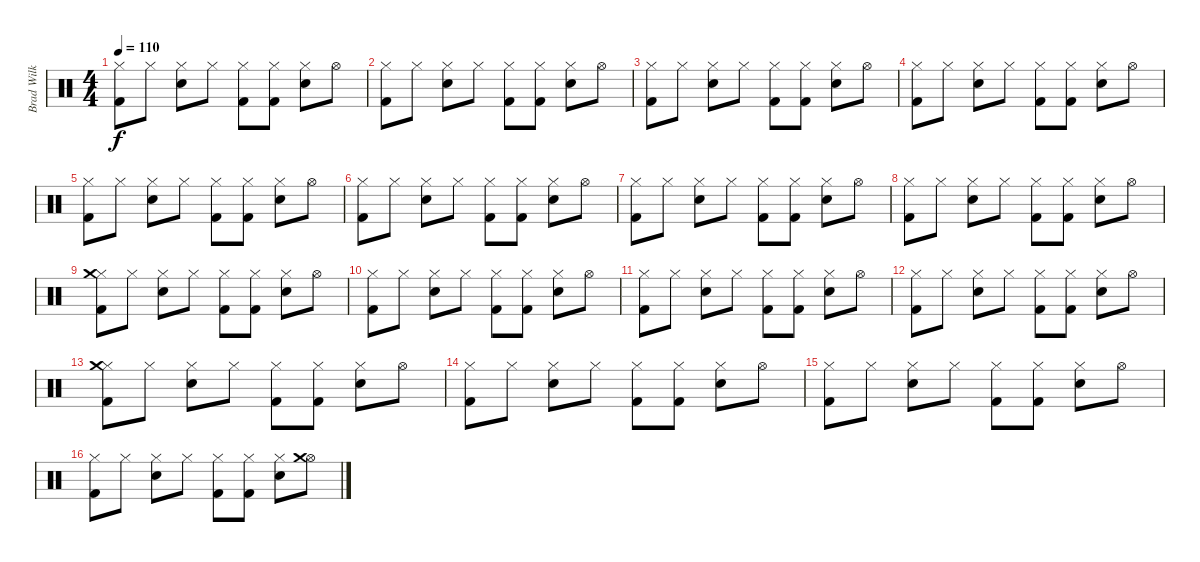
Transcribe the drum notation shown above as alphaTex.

\track ("Brad Wilk" "Brad Wilk") {instrument percussion}
\staff {score}
\articulation defaults
\ts (4 4)
\tempo 110
\clef neutral
\ks c
("Hi-Hat (closed)" "Kick (hit) 2").8{dy f} "Hi-Hat (closed)".8 ("Hi-Hat (closed)" "Snare (hit) 2").8 "Hi-Hat (closed)".8 ("Hi-Hat (closed)" "Kick (hit) 2").8 ("Hi-Hat (closed)" "Kick (hit) 2").8 ("Hi-Hat (closed)" "Snare (hit) 2").8 "Hi-Hat (open)".8 |
("Hi-Hat (closed)" "Kick (hit) 2").8 "Hi-Hat (closed)".8 ("Hi-Hat (closed)" "Snare (hit) 2").8 "Hi-Hat (closed)".8 ("Hi-Hat (closed)" "Kick (hit) 2").8 ("Hi-Hat (closed)" "Kick (hit) 2").8 ("Hi-Hat (closed)" "Snare (hit) 2").8 "Hi-Hat (open)".8 |
("Hi-Hat (closed)" "Kick (hit) 2").8 "Hi-Hat (closed)".8 ("Hi-Hat (closed)" "Snare (hit) 2").8 "Hi-Hat (closed)".8 ("Hi-Hat (closed)" "Kick (hit) 2").8 ("Hi-Hat (closed)" "Kick (hit) 2").8 ("Hi-Hat (closed)" "Snare (hit) 2").8 "Hi-Hat (open)".8 |
("Hi-Hat (closed)" "Kick (hit) 2").8 "Hi-Hat (closed)".8 ("Hi-Hat (closed)" "Snare (hit) 2").8 "Hi-Hat (closed)".8 ("Hi-Hat (closed)" "Kick (hit) 2").8 ("Hi-Hat (closed)" "Kick (hit) 2").8 ("Hi-Hat (closed)" "Snare (hit) 2").8 "Hi-Hat (open)".8 |
("Hi-Hat (closed)" "Kick (hit) 2").8 "Hi-Hat (closed)".8 ("Hi-Hat (closed)" "Snare (hit) 2").8 "Hi-Hat (closed)".8 ("Hi-Hat (closed)" "Kick (hit) 2").8 ("Hi-Hat (closed)" "Kick (hit) 2").8 ("Hi-Hat (closed)" "Snare (hit) 2").8 "Hi-Hat (open)".8 |
("Hi-Hat (closed)" "Kick (hit) 2").8 "Hi-Hat (closed)".8 ("Hi-Hat (closed)" "Snare (hit) 2").8 "Hi-Hat (closed)".8 ("Hi-Hat (closed)" "Kick (hit) 2").8 ("Hi-Hat (closed)" "Kick (hit) 2").8 ("Hi-Hat (closed)" "Snare (hit) 2").8 "Hi-Hat (open)".8 |
("Hi-Hat (closed)" "Kick (hit) 2").8 "Hi-Hat (closed)".8 ("Hi-Hat (closed)" "Snare (hit) 2").8 "Hi-Hat (closed)".8 ("Hi-Hat (closed)" "Kick (hit) 2").8 ("Hi-Hat (closed)" "Kick (hit) 2").8 ("Hi-Hat (closed)" "Snare (hit) 2").8 "Hi-Hat (open)".8 |
("Hi-Hat (closed)" "Kick (hit) 2").8 "Hi-Hat (closed)".8 ("Hi-Hat (closed)" "Snare (hit) 2").8 "Hi-Hat (closed)".8 ("Hi-Hat (closed)" "Kick (hit) 2").8 ("Hi-Hat (closed)" "Kick (hit) 2").8 ("Hi-Hat (closed)" "Snare (hit) 2").8 "Hi-Hat (open)".8 |
("Hi-Hat (closed)" "Crash medium (hit)" "Kick (hit) 2").8 "Hi-Hat (closed)".8 ("Hi-Hat (closed)" "Snare (hit) 2").8 "Hi-Hat (closed)".8 ("Hi-Hat (closed)" "Kick (hit) 2").8 ("Hi-Hat (closed)" "Kick (hit) 2").8 ("Hi-Hat (closed)" "Snare (hit) 2").8 "Hi-Hat (open)".8 |
("Hi-Hat (closed)" "Kick (hit) 2").8 "Hi-Hat (closed)".8 ("Hi-Hat (closed)" "Snare (hit) 2").8 "Hi-Hat (closed)".8 ("Hi-Hat (closed)" "Kick (hit) 2").8 ("Hi-Hat (closed)" "Kick (hit) 2").8 ("Hi-Hat (closed)" "Snare (hit) 2").8 "Hi-Hat (open)".8 |
("Hi-Hat (closed)" "Kick (hit) 2").8 "Hi-Hat (closed)".8 ("Hi-Hat (closed)" "Snare (hit) 2").8 "Hi-Hat (closed)".8 ("Hi-Hat (closed)" "Kick (hit) 2").8 ("Hi-Hat (closed)" "Kick (hit) 2").8 ("Hi-Hat (closed)" "Snare (hit) 2").8 "Hi-Hat (open)".8 |
("Hi-Hat (closed)" "Kick (hit) 2").8 "Hi-Hat (closed)".8 ("Hi-Hat (closed)" "Snare (hit) 2").8 "Hi-Hat (closed)".8 ("Hi-Hat (closed)" "Kick (hit) 2").8 ("Hi-Hat (closed)" "Kick (hit) 2").8 ("Hi-Hat (closed)" "Snare (hit) 2").8 "Hi-Hat (open)".8 |
("Hi-Hat (closed)" "Crash medium (hit)" "Kick (hit) 2").8 "Hi-Hat (closed)".8 ("Hi-Hat (closed)" "Snare (hit) 2").8 "Hi-Hat (closed)".8 ("Hi-Hat (closed)" "Kick (hit) 2").8 ("Hi-Hat (closed)" "Kick (hit) 2").8 ("Hi-Hat (closed)" "Snare (hit) 2").8 "Hi-Hat (open)".8 |
("Hi-Hat (closed)" "Kick (hit) 2").8 "Hi-Hat (closed)".8 ("Hi-Hat (closed)" "Snare (hit) 2").8 "Hi-Hat (closed)".8 ("Hi-Hat (closed)" "Kick (hit) 2").8 ("Hi-Hat (closed)" "Kick (hit) 2").8 ("Hi-Hat (closed)" "Snare (hit) 2").8 "Hi-Hat (open)".8 |
("Hi-Hat (closed)" "Kick (hit) 2").8 "Hi-Hat (closed)".8 ("Hi-Hat (closed)" "Snare (hit) 2").8 "Hi-Hat (closed)".8 ("Hi-Hat (closed)" "Kick (hit) 2").8 ("Hi-Hat (closed)" "Kick (hit) 2").8 ("Hi-Hat (closed)" "Snare (hit) 2").8 "Hi-Hat (open)".8 |
("Hi-Hat (closed)" "Kick (hit) 2").8 "Hi-Hat (closed)".8 ("Hi-Hat (closed)" "Snare (hit) 2").8 "Hi-Hat (closed)".8 ("Hi-Hat (closed)" "Kick (hit) 2").8 ("Hi-Hat (closed)" "Kick (hit) 2").8 ("Hi-Hat (closed)" "Snare (hit) 2").8 ("Hi-Hat (open)" "Crash medium (hit)").8
